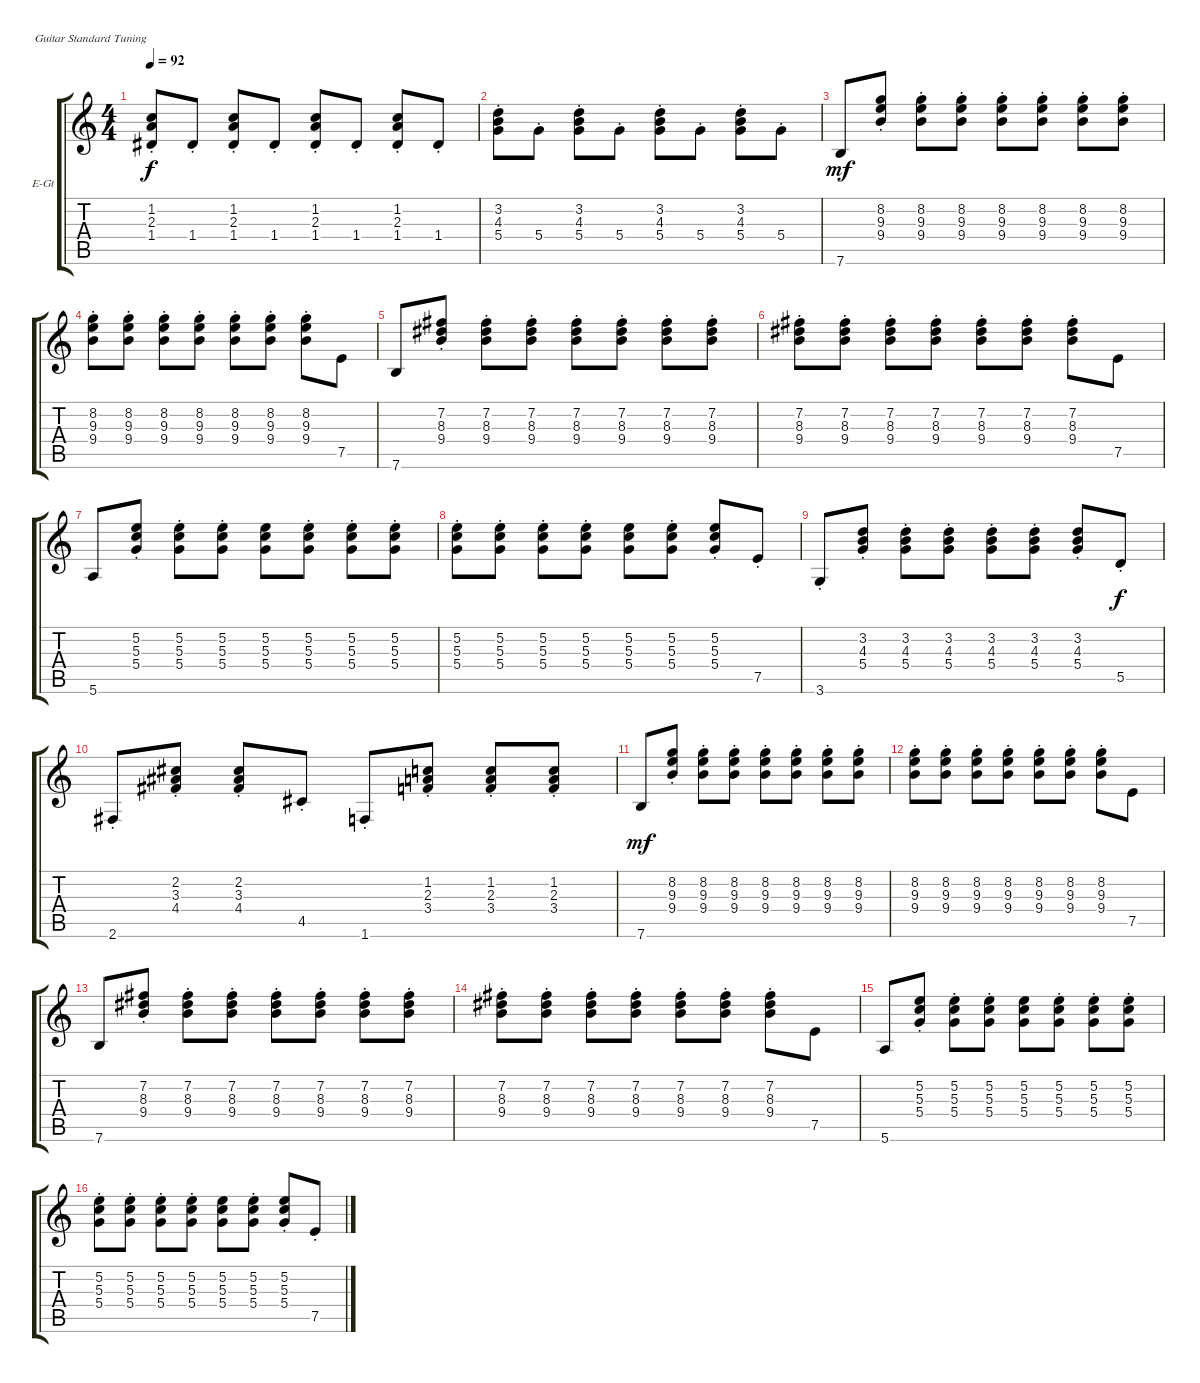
\defaultSystemsLayout 4
\bracketExtendMode groupsimilarinstruments
\firstSystemTrackNameOrientation horizontal
\otherSystemsTrackNameOrientation horizontal
\track ("Г. Каспарян" "E-Gt") {instrument electricguitarclean}
\staff {score tabs}
\tuning (E4 B3 G3 D3 A2 E2)
\ts (4 4)
\tempo 92
\clef g2
\ks c
(1.2{st} 2.3{st} 1.4{st}).8{dy f} 1.4{st}.8 (1.2{st} 2.3{st} 1.4{st}).8 1.4{st}.8 (1.2{st} 2.3{st} 1.4{st}).8 1.4{st}.8 (1.2{st} 2.3{st} 1.4{st}).8 1.4{st}.8 |
(3.2{st} 4.3{st} 5.4{st}).8 5.4{st}.8 (3.2{st} 4.3{st} 5.4{st}).8 5.4{st}.8 (3.2{st} 4.3{st} 5.4{st}).8 5.4{st}.8 (3.2{st} 4.3{st} 5.4{st}).8 5.4{st}.8 |
7.6.8{dy mf} (8.2{st} 9.3{st} 9.4{st}).8 (8.2{st} 9.3{st} 9.4{st}).8 (8.2{st} 9.3{st} 9.4{st}).8 (8.2{st} 9.3{st} 9.4{st}).8 (8.2{st} 9.3{st} 9.4{st}).8 (8.2{st} 9.3{st} 9.4{st}).8 (8.2{st} 9.3{st} 9.4{st}).8 |
(8.2{st} 9.3{st} 9.4{st}).8 (8.2{st} 9.3{st} 9.4{st}).8 (8.2{st} 9.3{st} 9.4{st}).8 (8.2{st} 9.3{st} 9.4{st}).8 (8.2{st} 9.3{st} 9.4{st}).8 (8.2{st} 9.3{st} 9.4{st}).8 (8.2{st} 9.3{st} 9.4{st}).8 7.5.8 |
7.6.8 (7.2{st} 8.3{st} 9.4{st}).8 (7.2{st} 8.3{st} 9.4{st}).8 (7.2{st} 8.3{st} 9.4{st}).8 (7.2{st} 8.3{st} 9.4{st}).8 (7.2{st} 8.3{st} 9.4{st}).8 (7.2{st} 8.3{st} 9.4{st}).8 (7.2{st} 8.3{st} 9.4{st}).8 |
(7.2{st} 8.3{st} 9.4{st}).8 (7.2{st} 8.3{st} 9.4{st}).8 (7.2{st} 8.3{st} 9.4{st}).8 (7.2{st} 8.3{st} 9.4{st}).8 (7.2{st} 8.3{st} 9.4{st}).8 (7.2{st} 8.3{st} 9.4{st}).8 (7.2{st} 8.3{st} 9.4{st}).8 7.5.8 |
5.6.8 (5.4{st} 5.3{st} 5.2{st}).8 (5.4{st} 5.3{st} 5.2{st}).8 (5.4{st} 5.3{st} 5.2{st}).8 (5.4 5.3 5.2).8 (5.4{st} 5.3{st} 5.2{st}).8 (5.4{st} 5.3{st} 5.2{st}).8 (5.4{st} 5.3{st} 5.2{st}).8 |
(5.4{st} 5.3{st} 5.2{st}).8 (5.4{st} 5.3{st} 5.2{st}).8 (5.4{st} 5.3{st} 5.2{st}).8 (5.4{st} 5.3{st} 5.2{st}).8 (5.4 5.3 5.2).8 (5.4{st} 5.3{st} 5.2{st}).8 (5.4{st} 5.3{st} 5.2{st}).8 7.5{st}.8 |
3.6{st}.8 (5.4{st} 4.3{st} 3.2{st}).8 (5.4{st} 4.3{st} 3.2{st}).8 (5.4{st} 4.3{st} 3.2{st}).8 (5.4{st} 4.3{st} 3.2{st}).8 (5.4{st} 4.3{st} 3.2{st}).8 (5.4{st} 4.3{st} 3.2{st}).8 5.5{st}.8{dy f} |
2.6{st}.8 (4.4{st} 3.3{st} 2.2{st}).8 (4.4{st} 3.3{st} 2.2{st}).8 4.5{st}.8 1.6{st}.8 (3.4{st} 2.3{st} 1.2{st}).8 (3.4{st} 2.3{st} 1.2{st}).8 (3.4{st} 2.3{st} 1.2{st}).8 |
7.6.8{dy mf} (8.2{st} 9.3{st} 9.4{st}).8 (8.2{st} 9.3{st} 9.4{st}).8 (8.2{st} 9.3{st} 9.4{st}).8 (8.2{st} 9.3{st} 9.4{st}).8 (8.2{st} 9.3{st} 9.4{st}).8 (8.2{st} 9.3{st} 9.4{st}).8 (8.2{st} 9.3{st} 9.4{st}).8 |
(8.2{st} 9.3{st} 9.4{st}).8 (8.2{st} 9.3{st} 9.4{st}).8 (8.2{st} 9.3{st} 9.4{st}).8 (8.2{st} 9.3{st} 9.4{st}).8 (8.2{st} 9.3{st} 9.4{st}).8 (8.2{st} 9.3{st} 9.4{st}).8 (8.2{st} 9.3{st} 9.4{st}).8 7.5.8 |
7.6.8 (7.2{st} 8.3{st} 9.4{st}).8 (7.2{st} 8.3{st} 9.4{st}).8 (7.2{st} 8.3{st} 9.4{st}).8 (7.2{st} 8.3{st} 9.4{st}).8 (7.2{st} 8.3{st} 9.4{st}).8 (7.2{st} 8.3{st} 9.4{st}).8 (7.2{st} 8.3{st} 9.4{st}).8 |
(7.2{st} 8.3{st} 9.4{st}).8 (7.2{st} 8.3{st} 9.4{st}).8 (7.2{st} 8.3{st} 9.4{st}).8 (7.2{st} 8.3{st} 9.4{st}).8 (7.2{st} 8.3{st} 9.4{st}).8 (7.2{st} 8.3{st} 9.4{st}).8 (7.2{st} 8.3{st} 9.4{st}).8 7.5.8 |
5.6.8 (5.4{st} 5.3{st} 5.2{st}).8 (5.4{st} 5.3{st} 5.2{st}).8 (5.4{st} 5.3{st} 5.2{st}).8 (5.4 5.3 5.2).8 (5.4{st} 5.3{st} 5.2{st}).8 (5.4{st} 5.3{st} 5.2{st}).8 (5.4{st} 5.3{st} 5.2{st}).8 |
(5.4{st} 5.3{st} 5.2{st}).8 (5.4{st} 5.3{st} 5.2{st}).8 (5.4{st} 5.3{st} 5.2{st}).8 (5.4{st} 5.3{st} 5.2{st}).8 (5.4 5.3 5.2).8 (5.4{st} 5.3{st} 5.2{st}).8 (5.4{st} 5.3{st} 5.2{st}).8 7.5{st}.8
